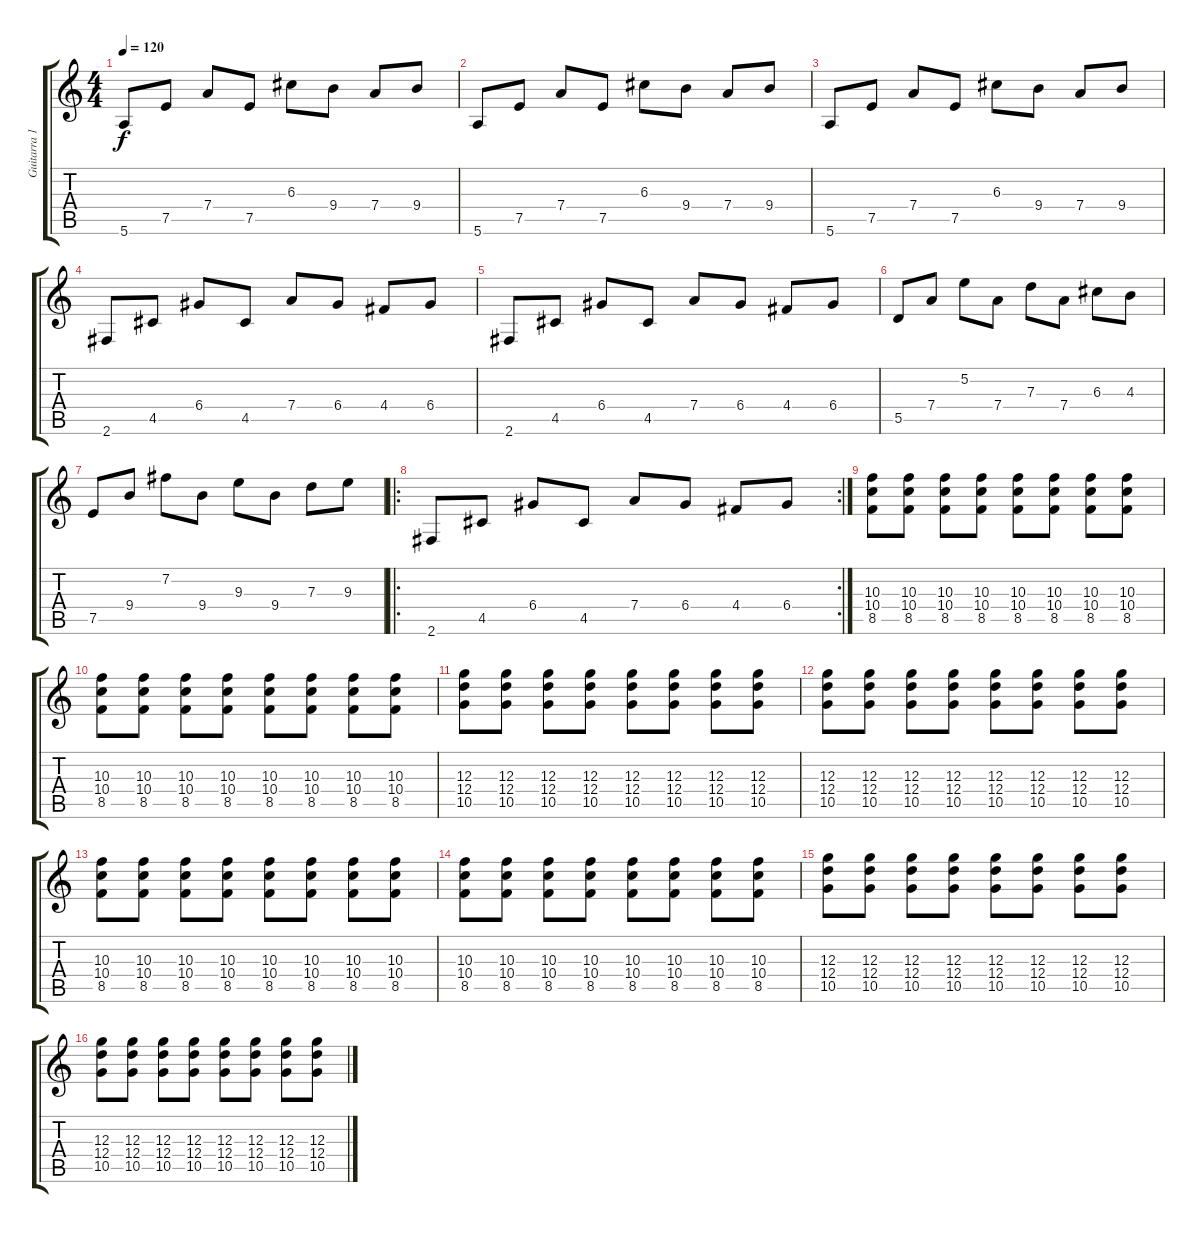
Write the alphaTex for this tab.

\track ("Guitarra 1" "Guitarra 1") {instrument distortionguitar}
\staff {score tabs}
\tuning (E4 B3 G3 D3 A2 E2) {hide}
\ts (4 4)
\tempo 120
\clef g2
\ks c
5.6.8{dy f} 7.5.8 7.4.8 7.5.8 6.3.8 9.4.8 7.4.8 9.4.8 |
5.6.8 7.5.8 7.4.8 7.5.8 6.3.8 9.4.8 7.4.8 9.4.8 |
5.6.8 7.5.8 7.4.8 7.5.8 6.3.8 9.4.8 7.4.8 9.4.8 |
2.6.8 4.5.8 6.4.8 4.5.8 7.4.8 6.4.8 4.4.8 6.4.8 |
2.6.8 4.5.8 6.4.8 4.5.8 7.4.8 6.4.8 4.4.8 6.4.8 |
5.5.8 7.4.8 5.2.8 7.4.8 7.3.8 7.4.8 6.3.8 4.3.8 |
7.5.8 9.4.8 7.2.8 9.4.8 9.3.8 9.4.8 7.3.8 9.3.8 |
\ro
\rc 2
2.6.8 4.5.8 6.4.8 4.5.8 7.4.8 6.4.8 4.4.8 6.4.8 |
(10.3 10.4 8.5).8 (10.3 10.4 8.5).8 (10.3 10.4 8.5).8 (10.3 10.4 8.5).8 (10.3 10.4 8.5).8 (10.3 10.4 8.5).8 (10.3 10.4 8.5).8 (10.3 10.4 8.5).8 |
(10.3 10.4 8.5).8 (10.3 10.4 8.5).8 (10.3 10.4 8.5).8 (10.3 10.4 8.5).8 (10.3 10.4 8.5).8 (10.3 10.4 8.5).8 (10.3 10.4 8.5).8 (10.3 10.4 8.5).8 |
(12.3 12.4 10.5).8 (12.3 12.4 10.5).8 (12.3 12.4 10.5).8 (12.3 12.4 10.5).8 (12.3 12.4 10.5).8 (12.3 12.4 10.5).8 (12.3 12.4 10.5).8 (12.3 12.4 10.5).8 |
(12.3 12.4 10.5).8 (12.3 12.4 10.5).8 (12.3 12.4 10.5).8 (12.3 12.4 10.5).8 (12.3 12.4 10.5).8 (12.3 12.4 10.5).8 (12.3 12.4 10.5).8 (12.3 12.4 10.5).8 |
(10.3 10.4 8.5).8 (10.3 10.4 8.5).8 (10.3 10.4 8.5).8 (10.3 10.4 8.5).8 (10.3 10.4 8.5).8 (10.3 10.4 8.5).8 (10.3 10.4 8.5).8 (10.3 10.4 8.5).8 |
(10.3 10.4 8.5).8 (10.3 10.4 8.5).8 (10.3 10.4 8.5).8 (10.3 10.4 8.5).8 (10.3 10.4 8.5).8 (10.3 10.4 8.5).8 (10.3 10.4 8.5).8 (10.3 10.4 8.5).8 |
(12.3 12.4 10.5).8 (12.3 12.4 10.5).8 (12.3 12.4 10.5).8 (12.3 12.4 10.5).8 (12.3 12.4 10.5).8 (12.3 12.4 10.5).8 (12.3 12.4 10.5).8 (12.3 12.4 10.5).8 |
(12.3 12.4 10.5).8 (12.3 12.4 10.5).8 (12.3 12.4 10.5).8 (12.3 12.4 10.5).8 (12.3 12.4 10.5).8 (12.3 12.4 10.5).8 (12.3 12.4 10.5).8 (12.3 12.4 10.5).8
